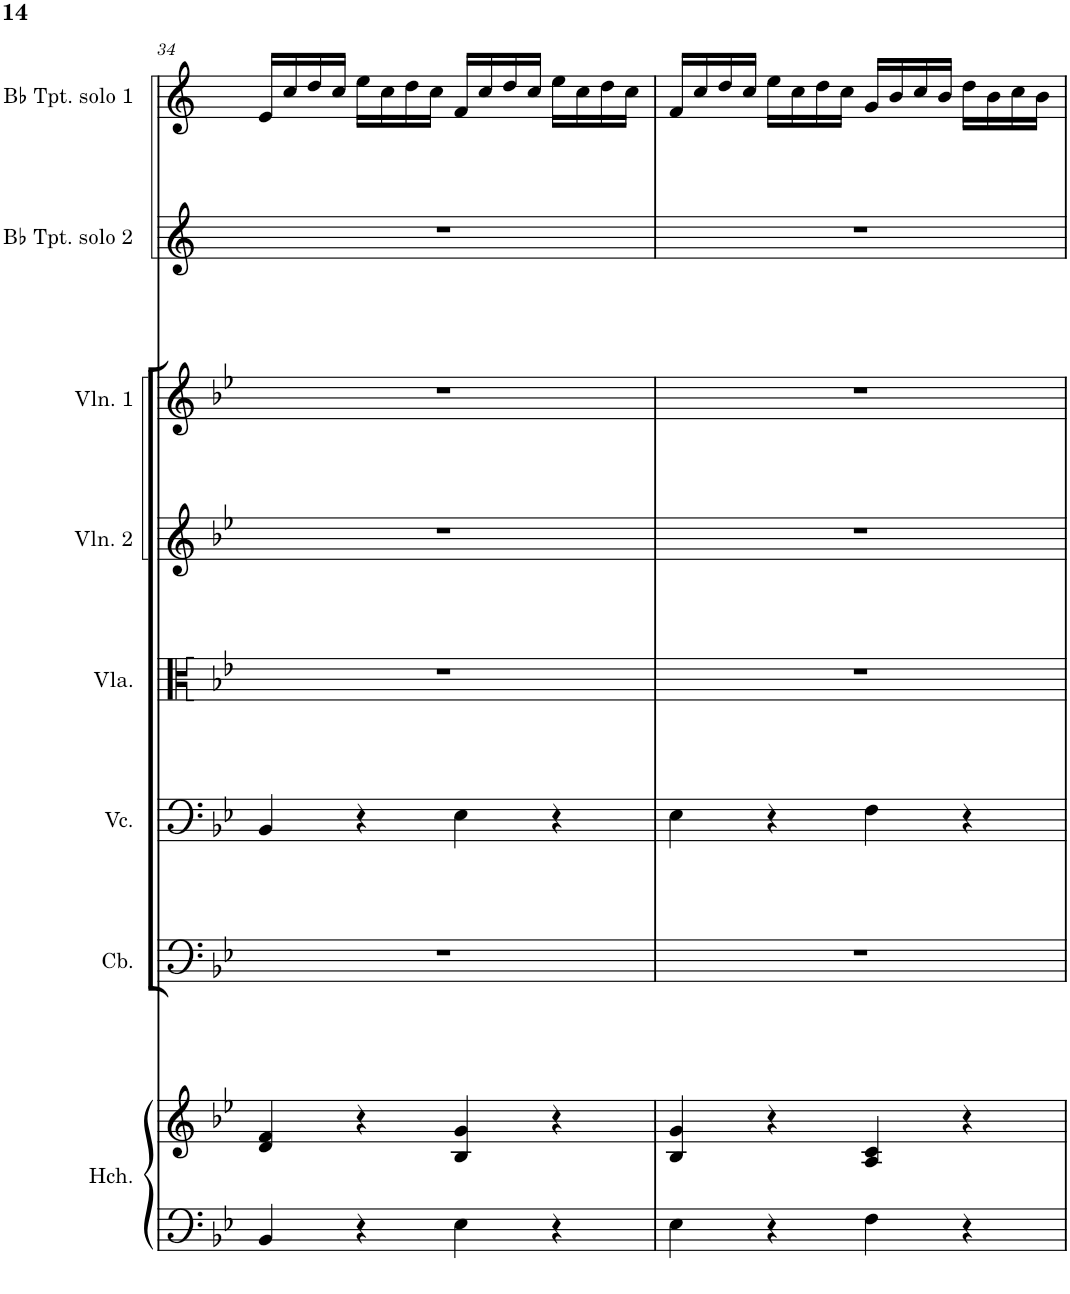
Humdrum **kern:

**kern	**kern	**kern	**kern	**kern	**kern	**kern	**kern	**kern
*part8	*part8	*part7	*part6	*part5	*part4	*part3	*part2	*part1
*staff9	*staff8	*staff7	*staff6	*staff5	*staff4	*staff3	*staff2	*staff1
*I"Harpsichord	*	*I"Contrabass	*I"Violoncello	*I"Viola	*I"Violin 2	*I"Violin 1	*I"Bb Trumpet solo 2	*I"Bb Trumpet solo 1
*I'Hch.	*	*I'Cb.	*I'Vc.	*I'Vla.	*I'Vln. 2	*I'Vln. 1	*I'Bb Tpt. solo 2	*I'Bb Tpt. solo 1
!!LO:PB:g=z
*clefF4	*clefG2	*clefF4	*clefF4	*clefC3	*clefG2	*clefG2	*clefG2	*clefG2
*	*	*Trd7c12	*	*	*	*	*Trd1c2	*Trd1c2
*k[b-e-]	*k[b-e-]	*k[b-e-]	*k[b-e-]	*k[b-e-]	*k[b-e-]	*k[b-e-]	*k[]	*k[]
*M4/4	*M4/4	*M4/4	*M4/4	*M4/4	*M4/4	*M4/4	*M4/4	*M4/4
*met(c)	*met(c)	*met(c)	*met(c)	*met(c)	*met(c)	*met(c)	*met(c)	*met(c)
=34	=34	=34	=34	=34	=34	=34	=34	=34
4BB-/	4d/ 4f/	1r	4BB-/	1r	1r	1r	1r	16e/LL
.	.	.	.	.	.	.	.	16cc/
.	.	.	.	.	.	.	.	16dd/
.	.	.	.	.	.	.	.	16cc/JJ
4r	4r	.	4r	.	.	.	.	16ee\LL
.	.	.	.	.	.	.	.	16cc\
.	.	.	.	.	.	.	.	16dd\
.	.	.	.	.	.	.	.	16cc\JJ
4E-\	4B-/ 4g/	.	4E-\	.	.	.	.	16f/LL
.	.	.	.	.	.	.	.	16cc/
.	.	.	.	.	.	.	.	16dd/
.	.	.	.	.	.	.	.	16cc/JJ
4r	4r	.	4r	.	.	.	.	16ee\LL
.	.	.	.	.	.	.	.	16cc\
.	.	.	.	.	.	.	.	16dd\
.	.	.	.	.	.	.	.	16cc\JJ
=35	=35	=35	=35	=35	=35	=35	=35	=35
4E-\	4B-/ 4g/	1r	4E-\	1r	1r	1r	1r	16f/LL
.	.	.	.	.	.	.	.	16cc/
.	.	.	.	.	.	.	.	16dd/
.	.	.	.	.	.	.	.	16cc/JJ
4r	4r	.	4r	.	.	.	.	16ee\LL
.	.	.	.	.	.	.	.	16cc\
.	.	.	.	.	.	.	.	16dd\
.	.	.	.	.	.	.	.	16cc\JJ
4F\	4A/ 4c/	.	4F\	.	.	.	.	16g/LL
.	.	.	.	.	.	.	.	16b/
.	.	.	.	.	.	.	.	16cc/
.	.	.	.	.	.	.	.	16b/JJ
4r	4r	.	4r	.	.	.	.	16dd\LL
.	.	.	.	.	.	.	.	16b\
.	.	.	.	.	.	.	.	16cc\
.	.	.	.	.	.	.	.	16b\JJ
=	=	=	=	=	=	=	=	=
*-	*-	*-	*-	*-	*-	*-	*-	*-
